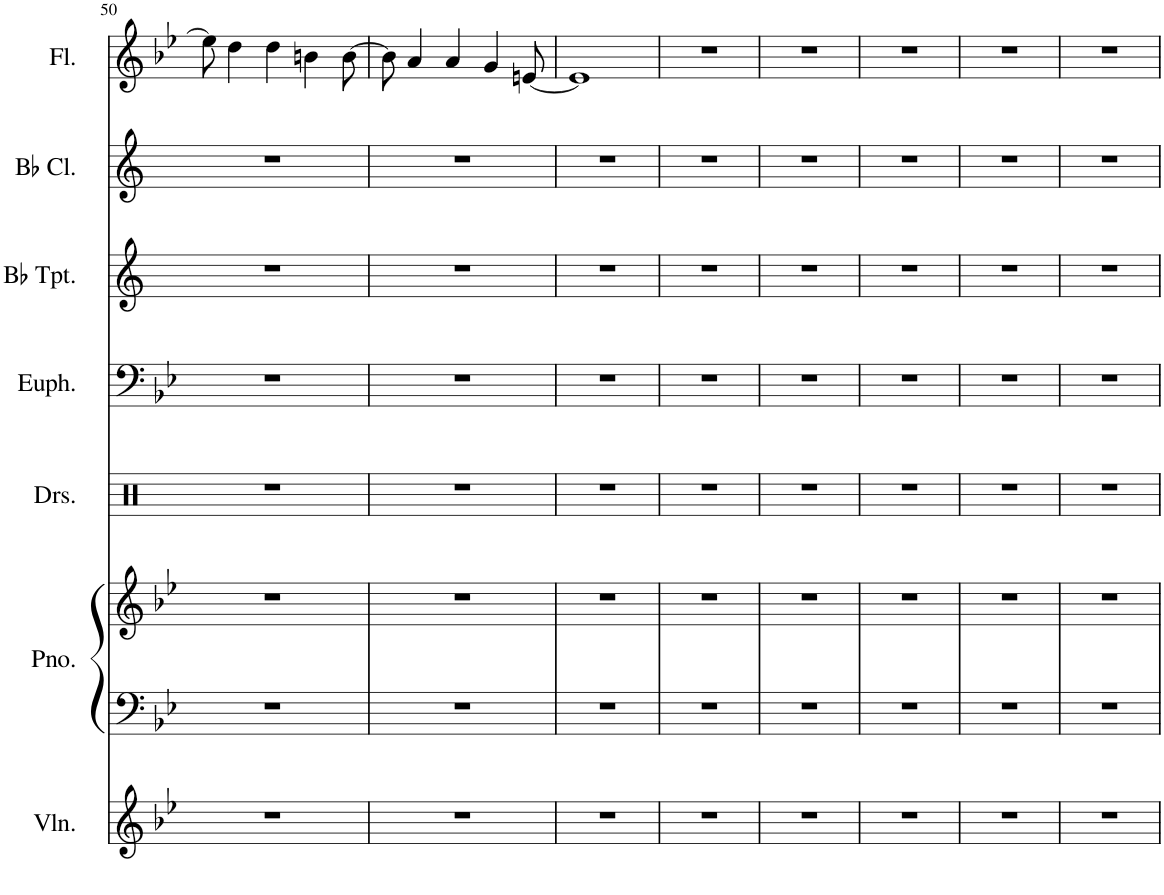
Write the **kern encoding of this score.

**kern	**kern	**kern	**kern	**kern	**kern	**kern	**kern
*part7	*part6	*part6	*part5	*part4	*part3	*part2	*part1
*staff8	*staff7	*staff6	*staff5	*staff4	*staff3	*staff2	*staff1
*I"Violin	*I"Piano	*	*I"Drumset	*I"Euphonium	*I"Bb Trumpet	*I"Bb Clarinet	*I"Flute
*I'Vln.	*I'Pno.	*	*I'Drs.	*I'Euph.	*I'Bb Tpt.	*I'Bb Cl.	*I'Fl.
!!LO:PB:g=z
*clefG2	*clefF4	*clefG2	*clefX	*clefF4	*clefG2	*clefG2	*clefG2
*	*	*	*	*	*ITrd1c2	*ITrd1c2	*
*k[b-e-]	*k[b-e-]	*k[b-e-]	*k[]	*k[b-e-]	*k[]	*k[]	*k[b-e-]
*M4/4	*M4/4	*M4/4	*M4/4	*M4/4	*M4/4	*M4/4	*M4/4
=50	=50	=50	=50	=50	=50	=50	=50
1r	1r	1r	1r	1r	1r	1r	8ee\]
.	.	.	.	.	.	.	4dd\
.	.	.	.	.	.	.	4dd\
.	.	.	.	.	.	.	4bn\
.	.	.	.	.	.	.	[8b\
=51	=51	=51	=51	=51	=51	=51	=51
1r	1r	1r	1r	1r	1r	1r	8b\]
.	.	.	.	.	.	.	4a/
.	.	.	.	.	.	.	4a/
.	.	.	.	.	.	.	4g/
.	.	.	.	.	.	.	[8en/
=52	=52	=52	=52	=52	=52	=52	=52
1r	1r	1r	1r	1r	1r	1r	1e]
=53	=53	=53	=53	=53	=53	=53	=53
1r	1r	1r	1r	1r	1r	1r	1r
=54	=54	=54	=54	=54	=54	=54	=54
1r	1r	1r	1r	1r	1r	1r	1r
=55	=55	=55	=55	=55	=55	=55	=55
1r	1r	1r	1r	1r	1r	1r	1r
=56	=56	=56	=56	=56	=56	=56	=56
1r	1r	1r	1r	1r	1r	1r	1r
=57	=57	=57	=57	=57	=57	=57	=57
1r	1r	1r	1r	1r	1r	1r	1r
=	=	=	=	=	=	=	=
*-	*-	*-	*-	*-	*-	*-	*-
